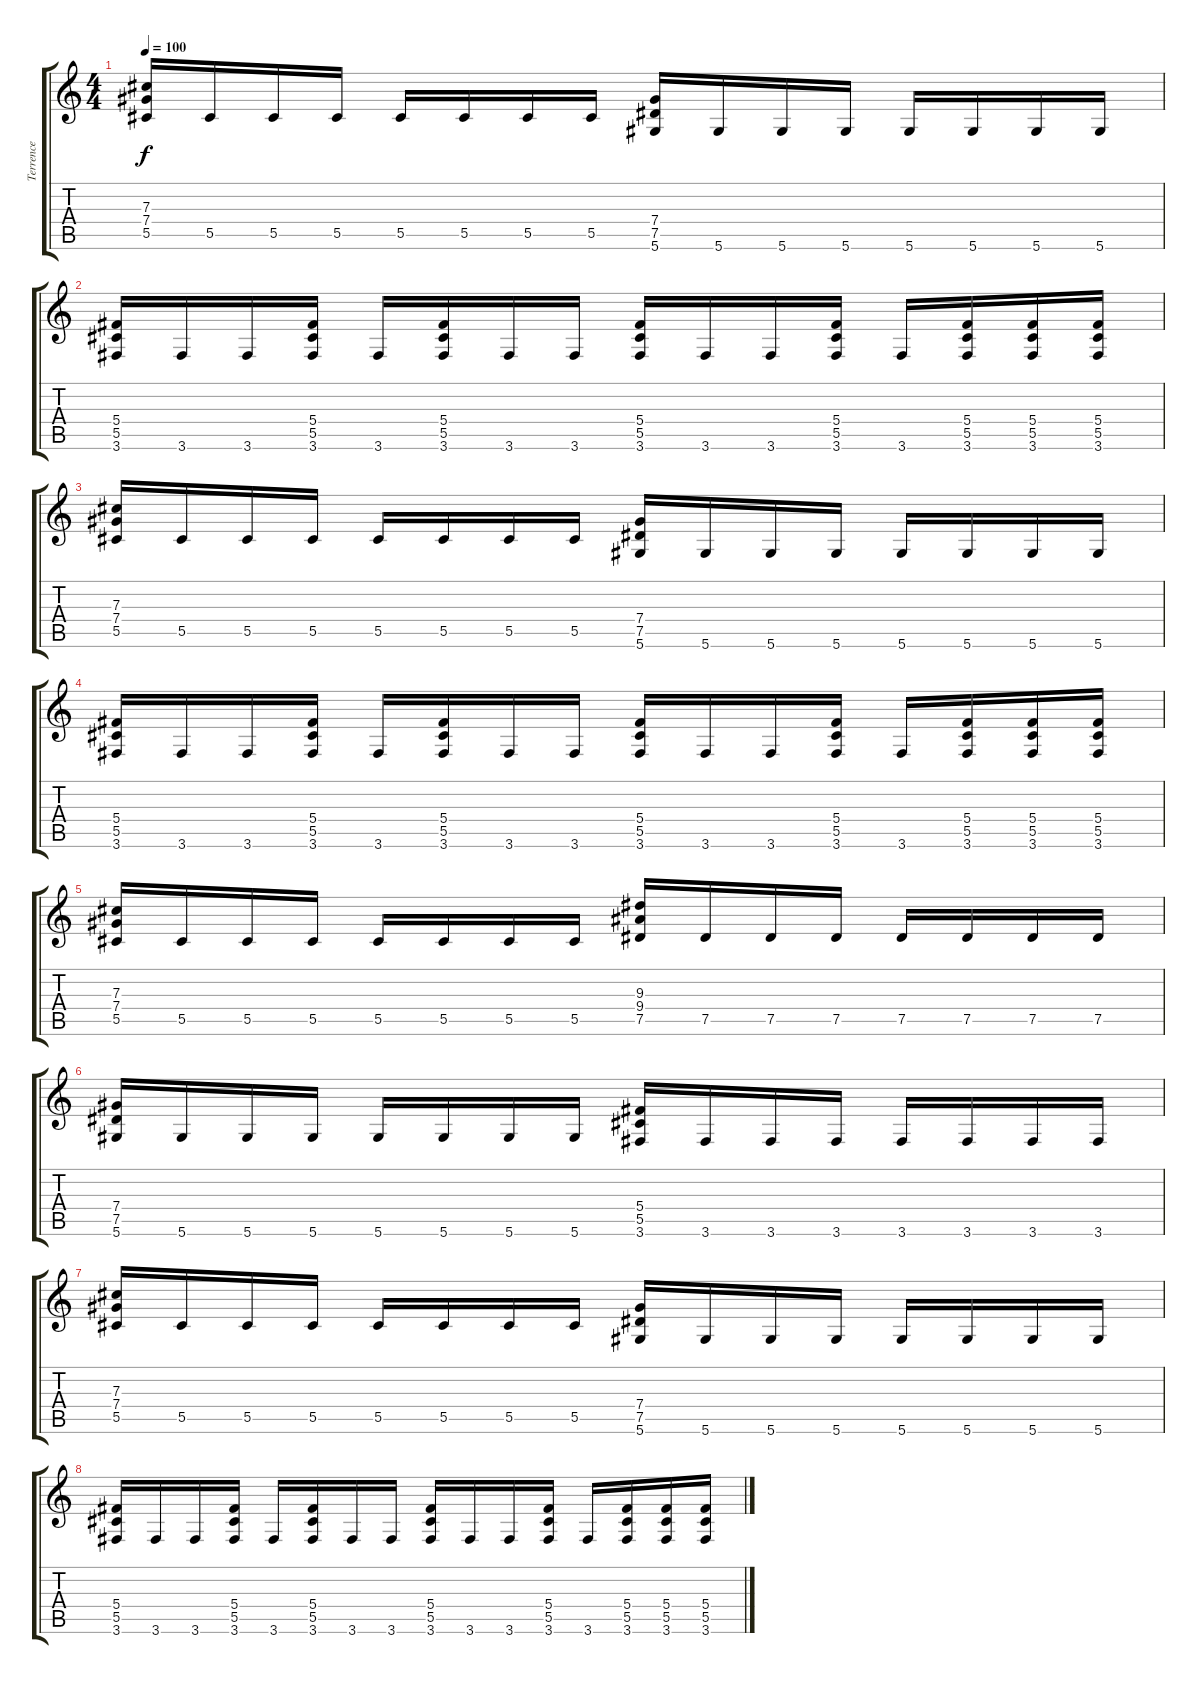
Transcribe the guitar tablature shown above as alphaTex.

\track ("Terrence" "Terrence") {instrument distortionguitar}
\staff {score tabs}
\tuning (Eb4 Bb3 Gb3 Db3 Ab2 Eb2) {hide}
\ts (4 4)
\tempo 100
\clef g2
\ks c
(7.3 7.4 5.5).16{dy f instrument distortionguitar} 5.5.16 5.5.16 5.5.16 5.5.16 5.5.16 5.5.16 5.5.16 (7.4 7.5 5.6).16 5.6.16 5.6.16 5.6.16 5.6.16 5.6.16 5.6.16 5.6.16 |
(5.4 5.5 3.6).16 3.6.16 3.6.16 (5.4 5.5 3.6).16 3.6.16 (5.4 5.5 3.6).16 3.6.16 3.6.16 (5.4 5.5 3.6).16 3.6.16 3.6.16 (5.4 5.5 3.6).16 3.6.16 (5.4 5.5 3.6).16 (5.4 5.5 3.6).16 (5.4 5.5 3.6).16 |
(7.3 7.4 5.5).16 5.5.16 5.5.16 5.5.16 5.5.16 5.5.16 5.5.16 5.5.16 (7.4 7.5 5.6).16 5.6.16 5.6.16 5.6.16 5.6.16 5.6.16 5.6.16 5.6.16 |
(5.4 5.5 3.6).16 3.6.16 3.6.16 (5.4 5.5 3.6).16 3.6.16 (5.4 5.5 3.6).16 3.6.16 3.6.16 (5.4 5.5 3.6).16 3.6.16 3.6.16 (5.4 5.5 3.6).16 3.6.16 (5.4 5.5 3.6).16 (5.4 5.5 3.6).16 (5.4 5.5 3.6).16 |
(7.3 7.4 5.5).16 5.5.16 5.5.16 5.5.16 5.5.16 5.5.16 5.5.16 5.5.16 (9.3 9.4 7.5).16 7.5.16 7.5.16 7.5.16 7.5.16 7.5.16 7.5.16 7.5.16 |
(7.4 7.5 5.6).16 5.6.16 5.6.16 5.6.16 5.6.16 5.6.16 5.6.16 5.6.16 (5.4 5.5 3.6).16 3.6.16 3.6.16 3.6.16 3.6.16 3.6.16 3.6.16 3.6.16 |
(7.3 7.4 5.5).16 5.5.16 5.5.16 5.5.16 5.5.16 5.5.16 5.5.16 5.5.16 (7.4 7.5 5.6).16 5.6.16 5.6.16 5.6.16 5.6.16 5.6.16 5.6.16 5.6.16 |
(5.4 5.5 3.6).16 3.6.16 3.6.16 (5.4 5.5 3.6).16 3.6.16 (5.4 5.5 3.6).16 3.6.16 3.6.16 (5.4 5.5 3.6).16 3.6.16 3.6.16 (5.4 5.5 3.6).16 3.6.16 (5.4 5.5 3.6).16 (5.4 5.5 3.6).16 (5.4 5.5 3.6).16
